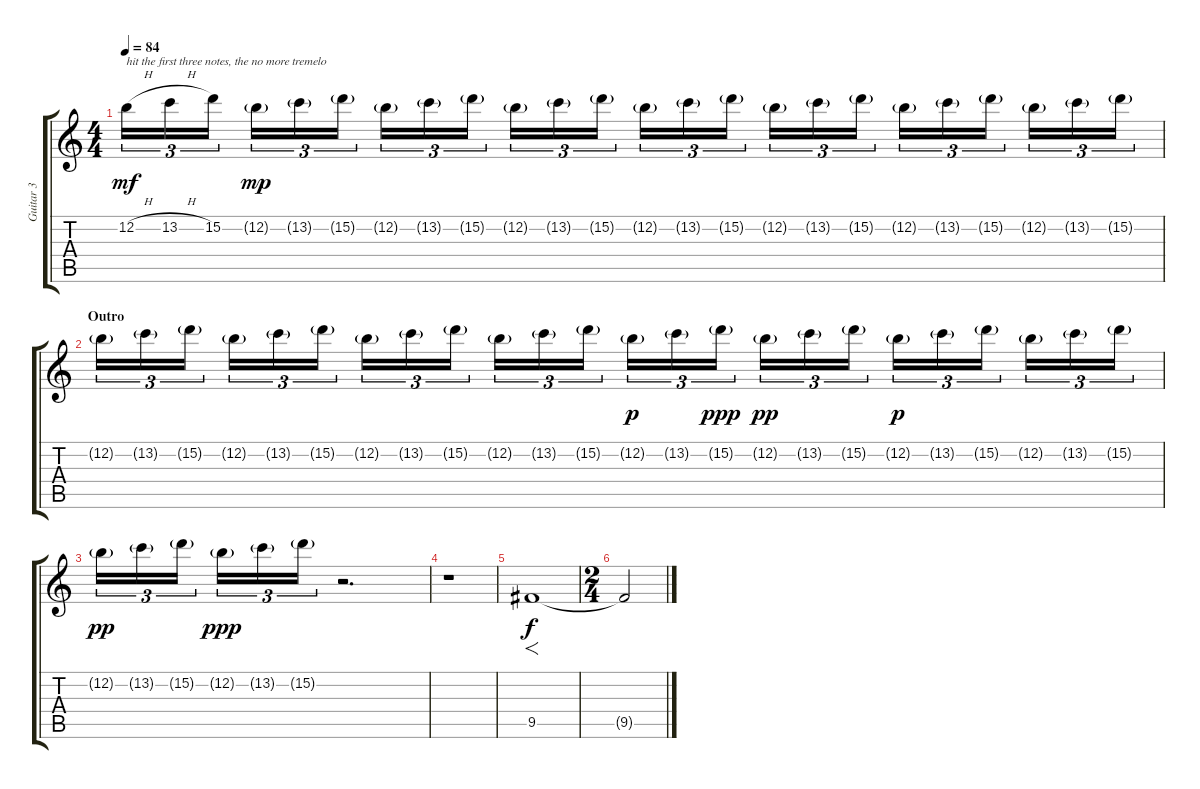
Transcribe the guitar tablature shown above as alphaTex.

\track ("Guitar 3" "Guitar 3") {instrument overdrivenguitar}
\staff {score tabs}
\tuning (E4 B3 G3 D3 A2 E2) {hide}
\ts (4 4)
\tempo 84
\clef g2
\ks c
12.2{h}.16{tu (3 2) txt "hit the first three notes, the no more tremelo" dy mf} 13.2{h}.16{tu (3 2)} 15.2.16{tu (3 2)} 12.2{g}.16{tu (3 2) dy mp} 13.2{g}.16{tu (3 2)} 15.2{g}.16{tu (3 2)} 12.2{g}.16{tu (3 2)} 13.2{g}.16{tu (3 2)} 15.2{g}.16{tu (3 2)} 12.2{g}.16{tu (3 2)} 13.2{g}.16{tu (3 2)} 15.2{g}.16{tu (3 2)} 12.2{g}.16{tu (3 2) balance 14} 13.2{g}.16{tu (3 2)} 15.2{g}.16{tu (3 2)} 12.2{g}.16{tu (3 2)} 13.2{g}.16{tu (3 2)} 15.2{g}.16{tu (3 2)} 12.2{g}.16{tu (3 2)} 13.2{g}.16{tu (3 2)} 15.2{g}.16{tu (3 2)} 12.2{g}.16{tu (3 2)} 13.2{g}.16{tu (3 2)} 15.2{g}.16{tu (3 2)} |
\section ("" "Outro")
12.2{g}.16{tu (3 2)} 13.2{g}.16{tu (3 2)} 15.2{g}.16{tu (3 2)} 12.2{g}.16{tu (3 2)} 13.2{g}.16{tu (3 2)} 15.2{g}.16{tu (3 2)} 12.2{g}.16{tu (3 2)} 13.2{g}.16{tu (3 2)} 15.2{g}.16{tu (3 2)} 12.2{g}.16{tu (3 2)} 13.2{g}.16{tu (3 2)} 15.2{g}.16{tu (3 2)} 12.2{g}.16{tu (3 2) dy p} 13.2{g}.16{tu (3 2)} 15.2{g}.16{tu (3 2) dy ppp} 12.2{g}.16{tu (3 2) dy pp} 13.2{g}.16{tu (3 2)} 15.2{g}.16{tu (3 2)} 12.2{g}.16{tu (3 2) dy p} 13.2{g}.16{tu (3 2)} 15.2{g}.16{tu (3 2)} 12.2{g}.16{tu (3 2)} 13.2{g}.16{tu (3 2)} 15.2{g}.16{tu (3 2)} |
12.2{g}.16{tu (3 2) dy pp} 13.2{g}.16{tu (3 2)} 15.2{g}.16{tu (3 2)} 12.2{g}.16{tu (3 2) dy ppp} 13.2{g}.16{tu (3 2)} 15.2{g}.16{tu (3 2)} r.2{d} |
r.1 |
9.5.1{f dy f volume 6} |
\ts (2 4)
9.5{t}.2
